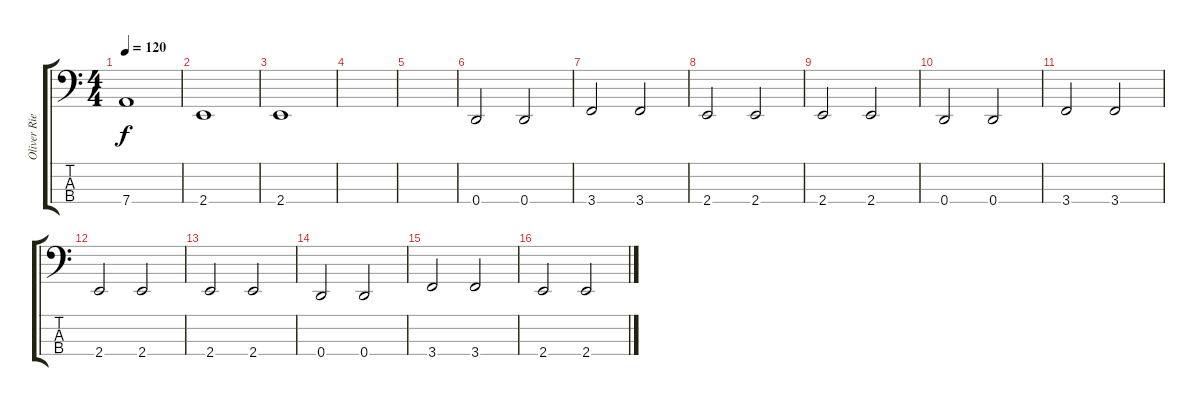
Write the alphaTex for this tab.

\track ("Oliver Riedel (Bass)" "Oliver Rie") {instrument acousticbass}
\staff {score tabs}
\tuning (G2 D2 A1 D1) {hide}
\ts (4 4)
\tempo 120
\clef f4
\ks c
7.4.1{dy f} |
2.4.1 |
2.4.1 |
|
|
0.4.2 0.4.2 |
3.4.2 3.4.2 |
2.4.2 2.4.2 |
2.4.2 2.4.2 |
0.4.2 0.4.2 |
3.4.2 3.4.2 |
2.4.2 2.4.2 |
2.4.2 2.4.2 |
0.4.2 0.4.2 |
3.4.2 3.4.2 |
2.4.2 2.4.2
